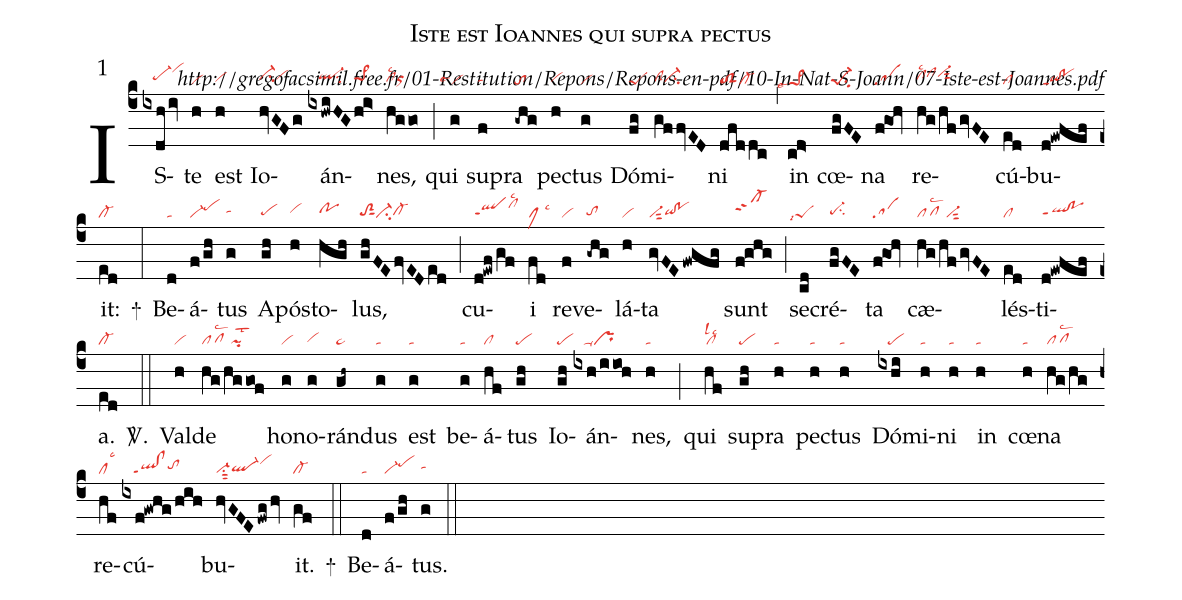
name: Iste est Ioannes qui supra pectus;
commentary: http://gregofacsimil.free.fr/01-Restitution/Repons/Repons-en-pdf/10-In-Nat-S-Joann/07-Iste-est-Joannes.pdf;
mode: 1;
nabc-lines: 1;
%%
(c4)
IS(ixdh/iv|///pe-hhvihk)te(h|vi) est(h|vihg) Io(hvGFg|ci-hhvihh)án(ixhwiHGhi>|///ql-hhsu2pe>1hh)nes,(hggo|clhglsc2orhg) (;)
qui(g|```vilse4) su(f|tahg)pra(-ghg|to) pec(h|vihg)tus(g|vi) Dó(fg|peS)mi(gffvED|clShgci-hg)ni(dfddc|toS2cl-) (,)
in(cd>|```pe>1lse7) cœ(fgFE|pe-1su2)na(fgOh|sa) re(hg/hf/gvFE|clhhlsc2clhivi-hisut2)cú(ed|cl)bu(d!ewfef|qihg!pohgppt1)it:(ed|cl-) +(:)
Be(d|ta)á(f/gh|vi-pehi)tus(g|tahh) A(gh|pehg)pós(h|vihh)to(hgh|pohh)lus,(ghFEfvEDed|toS2hgsut1ci-cl-hg) (;)
cu(d!ewf/gf|qlhgppt1clhjlsc2)i(fd|clMlsc3) re(f|vi)ve(-ghg|tohg)lá(h|vi)ta(gvFE/fwgfg|vi-sut2qihg!pohg) sunt(f!ghg|cl-hippt2) (;)
se(cd|```peSlsi7)cré(fgFE|pe-hgsu2)ta(fgOh|sa) cæ(hg/hf/gvFE|pflsc2vi-sut2)lés(ed|cl)ti(d!ewfef|qlhg!pohgppt1)a.(ed|cl-) <sp>V/</sp>.(::)
Val(h|vi)de(hg/hggof|pflsc2pilst2) ho(g|vi)no(g|vihg)rán(gh~|ta>)dus(g|ta) est(g|ta) be(g|ta)á(hf|cl)tus(gh|pe) Io(gh|pe)án(ixh/iioh|///ta-pr)nes,(h|ta) (;)
qui(hf|cllsl2lsc2) su(gh|pe)pra(h|ta) pec(h|ta)tus(h|ta) Dó(ixhi|///pe)mi(h|ta)ni(h|ta) in(h|ta) cœ(h|ta)na(hg/hg|pflsc2) re(hf|cllsc3)cú(ixf!gwhg/hih|///ql!clppt1tohh)bu(hvGFE/fwg/hv|vi-su1sut2ql-hgvihj)it.(gf|cl-) +(::)
Be(d|ta)á(f/gh|vi-pehi)tus.(g|tahh) (::)
